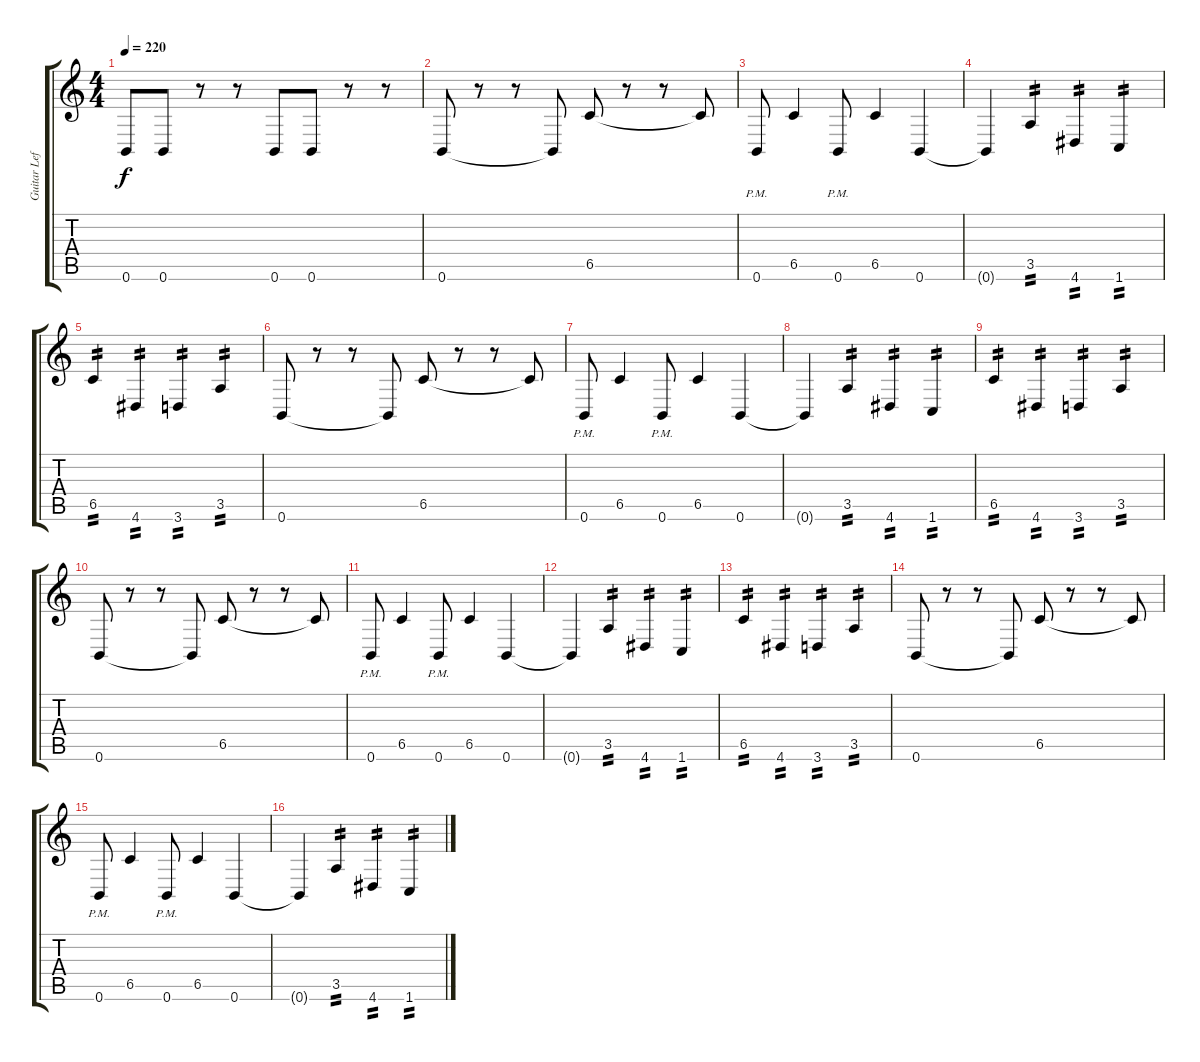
\track ("Guitar Left" "Guitar Lef") {instrument distortionguitar}
\staff {score tabs}
\tuning (Db4 Ab3 E3 B2 Gb2 B1) {hide}
\ts (4 4)
\tempo 220
\clef g2
\ks c
0.6.8{dy f} 0.6.8 r.8 r.8 0.6.8 0.6.8 r.8 r.8 |
0.6.8 r.8 r.8 0.6{t}.8 6.5.8 r.8 r.8 6.5{t}.8 |
0.6{pm}.8 6.5.4 0.6{pm}.8 6.5.4 0.6.4 |
0.6{t}.4 3.5.4{tp 2} 4.6.4{tp 2} 1.6.4{tp 2} |
6.5.4{tp 2} 4.6.4{tp 2} 3.6.4{tp 2} 3.5.4{tp 2} |
0.6.8 r.8 r.8 0.6{t}.8 6.5.8 r.8 r.8 6.5{t}.8 |
0.6{pm}.8 6.5.4 0.6{pm}.8 6.5.4 0.6.4 |
0.6{t}.4 3.5.4{tp 2} 4.6.4{tp 2} 1.6.4{tp 2} |
6.5.4{tp 2} 4.6.4{tp 2} 3.6.4{tp 2} 3.5.4{tp 2} |
0.6.8 r.8 r.8 0.6{t}.8 6.5.8 r.8 r.8 6.5{t}.8 |
0.6{pm}.8 6.5.4 0.6{pm}.8 6.5.4 0.6.4 |
0.6{t}.4 3.5.4{tp 2} 4.6.4{tp 2} 1.6.4{tp 2} |
6.5.4{tp 2} 4.6.4{tp 2} 3.6.4{tp 2} 3.5.4{tp 2} |
0.6.8 r.8 r.8 0.6{t}.8 6.5.8 r.8 r.8 6.5{t}.8 |
0.6{pm}.8 6.5.4 0.6{pm}.8 6.5.4 0.6.4 |
0.6{t}.4 3.5.4{tp 2} 4.6.4{tp 2} 1.6.4{tp 2}
